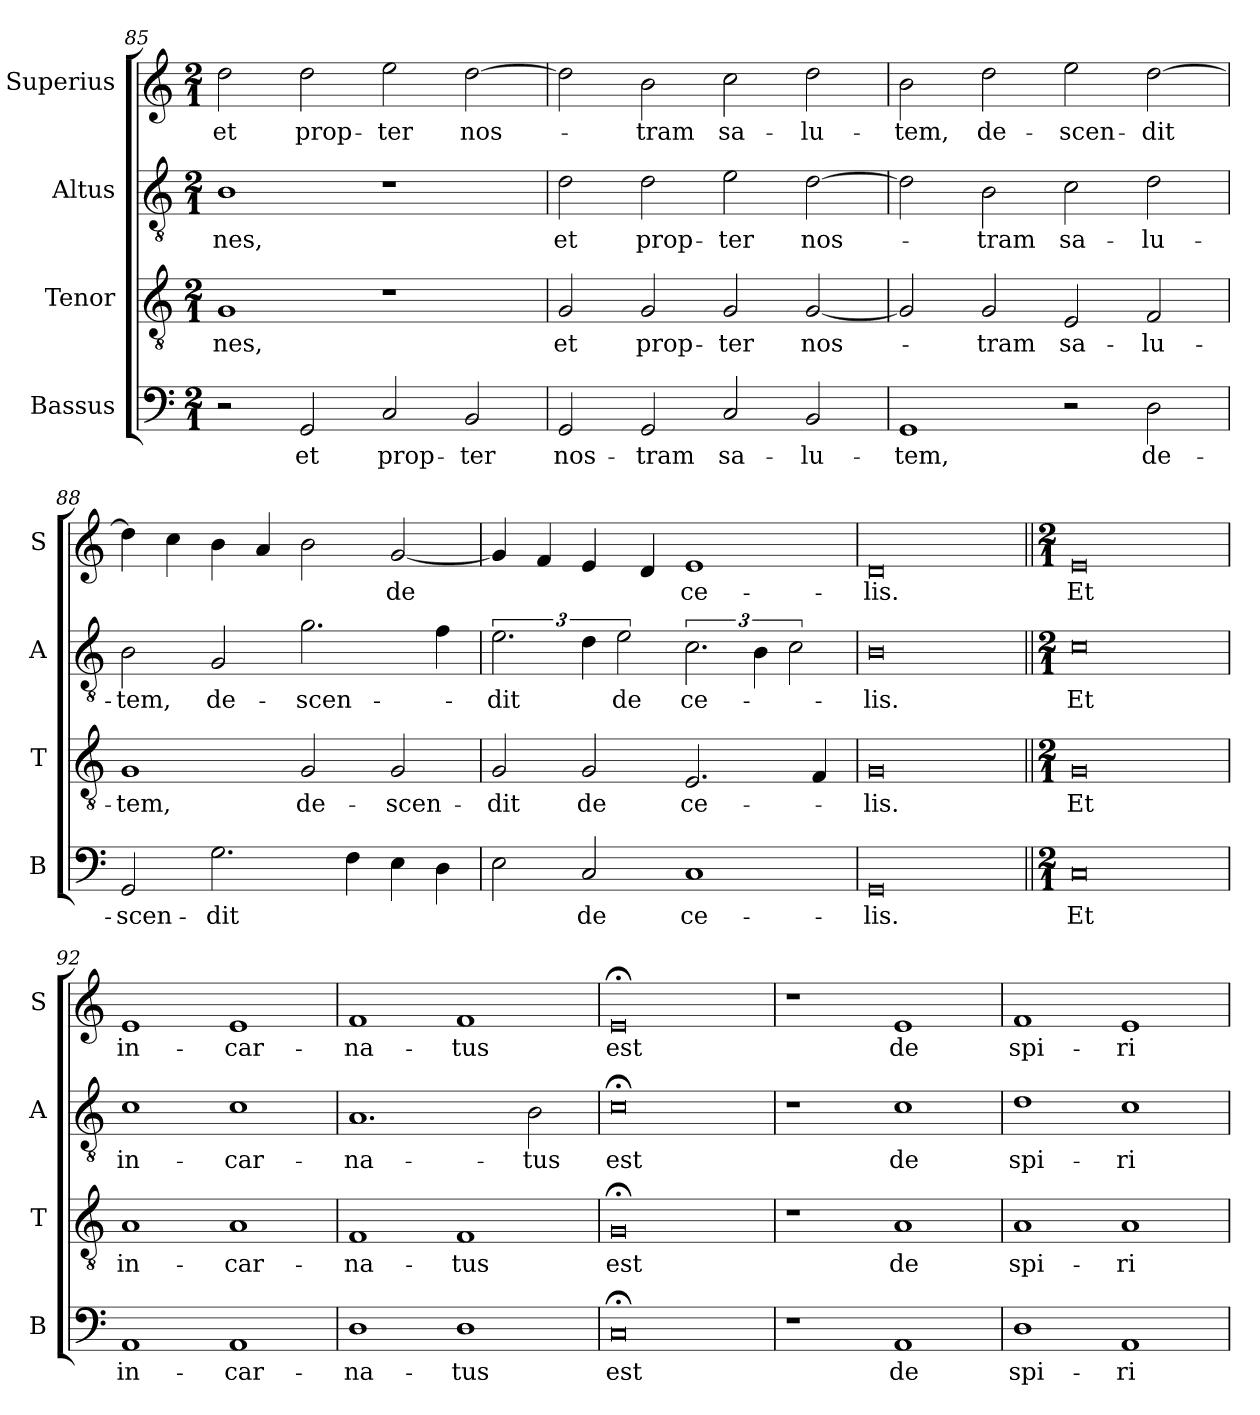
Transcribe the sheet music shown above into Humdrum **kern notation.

**kern	**text	**kern	**text	**kern	**text	**kern	**text
*part4	*part4	*part3	*part3	*part2	*part2	*part1	*part1
*staff4	*staff4	*staff3	*staff3	*staff2	*staff2	*staff1	*staff1
*I"Bassus	*	*I"Tenor	*	*I"Altus	*	*I"Superius	*
*I'B	*	*I'T	*	*I'A	*	*I'S	*
*clefF4	*	*clefGv2	*	*clefGv2	*	*clefG2	*
*k[]	*	*k[]	*	*k[]	*	*k[]	*
*M2/1	*	*M2/1	*	*M2/1	*	*M2/1	*
=85	=85	=85	=85	=85	=85	=85	=85
2r	.	1G	-nes,	1B	-nes,	2dd\	et
2GG/	et	.	.	.	.	2dd\	prop-
2C/	prop-	1r	.	1r	.	2ee\	-ter
2BB/	-ter	.	.	.	.	[2dd\	nos-
=86	=86	=86	=86	=86	=86	=86	=86
2GG/	nos-	2G/	et	2d\	et	2dd\]	.
2GG/	-tram	2G/	prop-	2d\	prop-	2b\	-tram
2C/	sa-	2G/	-ter	2e\	-ter	2cc\	sa-
2BB/	-lu-	[2G/	nos-	[2d\	nos-	2dd\	-lu-
=87	=87	=87	=87	=87	=87	=87	=87
1GG	-tem,	2G/]	.	2d\]	.	2b\	-tem,
.	.	2G/	-tram	2B\	-tram	2dd\	de-
2r	.	2E/	sa-	2c\	sa-	2ee\	-scen-
2D\	de-	2F/	-lu-	2d\	-lu-	[2dd\	-dit
=88	=88	=88	=88	=88	=88	=88	=88
2GG/	-scen-	1G	-tem,	2B\	-tem,	4dd\]	.
.	.	.	.	.	.	4cc\	.
2.G\	-dit	.	.	2G/	de-	4b\	.
.	.	.	.	.	.	4a/	.
.	.	2G/	de-	2.g\	-scen-	2b\	.
4F\	.	.	.	.	.	.	.
4E\	.	2G/	-scen-	.	.	[2g/	de
4D\	.	.	.	4f\	.	.	.
=89	=89	=89	=89	=89	=89	=89	=89
2E\	.	2G/	-dit	3.e\	-dit	4g/]	.
.	.	.	.	.	.	4f/	.
2C/	de	2G/	de	6d\	.	4e/	.
.	.	.	.	3e\	de	.	.
.	.	.	.	.	.	4d/	.
1C	ce-	2.E/	ce-	3.c\	ce-	1e	ce-
.	.	.	.	6B\	.	.	.
.	.	.	.	3c\	.	.	.
.	.	4F/	.	.	.	.	.
=90	=90	=90	=90	=90	=90	=90	=90
0GG	-lis.	0G	-lis.	0B	-lis.	0d	-lis.
!!LO:LB:g=z
=91||	=91||	=91||	=91||	=91||	=91||	=91||	=91||
*M2/1	*	*M2/1	*	*M2/1	*	*M2/1	*
0C	Et	0G	Et	0c	Et	0e	Et
=92	=92	=92	=92	=92	=92	=92	=92
1AA	in-	1A	in-	1c	in-	1e	in-
1AA	-car-	1A	-car-	1c	-car-	1e	-car-
=93	=93	=93	=93	=93	=93	=93	=93
1D	-na-	1F	-na-	1.A	-na-	1f	-na-
1D	-tus	1F	-tus	.	.	1f	-tus
.	.	.	.	2B\	-tus	.	.
=94	=94	=94	=94	=94	=94	=94	=94
0C;<	est	0G;<	est	0c;<	est	0e;<	est
=95	=95	=95	=95	=95	=95	=95	=95
1r	.	1r	.	1r	.	1r	.
1AA	de	1A	de	1c	de	1e	de
=96	=96	=96	=96	=96	=96	=96	=96
1D	spi-	1A	spi-	1d	spi-	1f	spi-
1AA	-ri-	1A	-ri-	1c	-ri-	1e	-ri-
=	=	=	=	=	=	=	=
*-	*-	*-	*-	*-	*-	*-	*-
